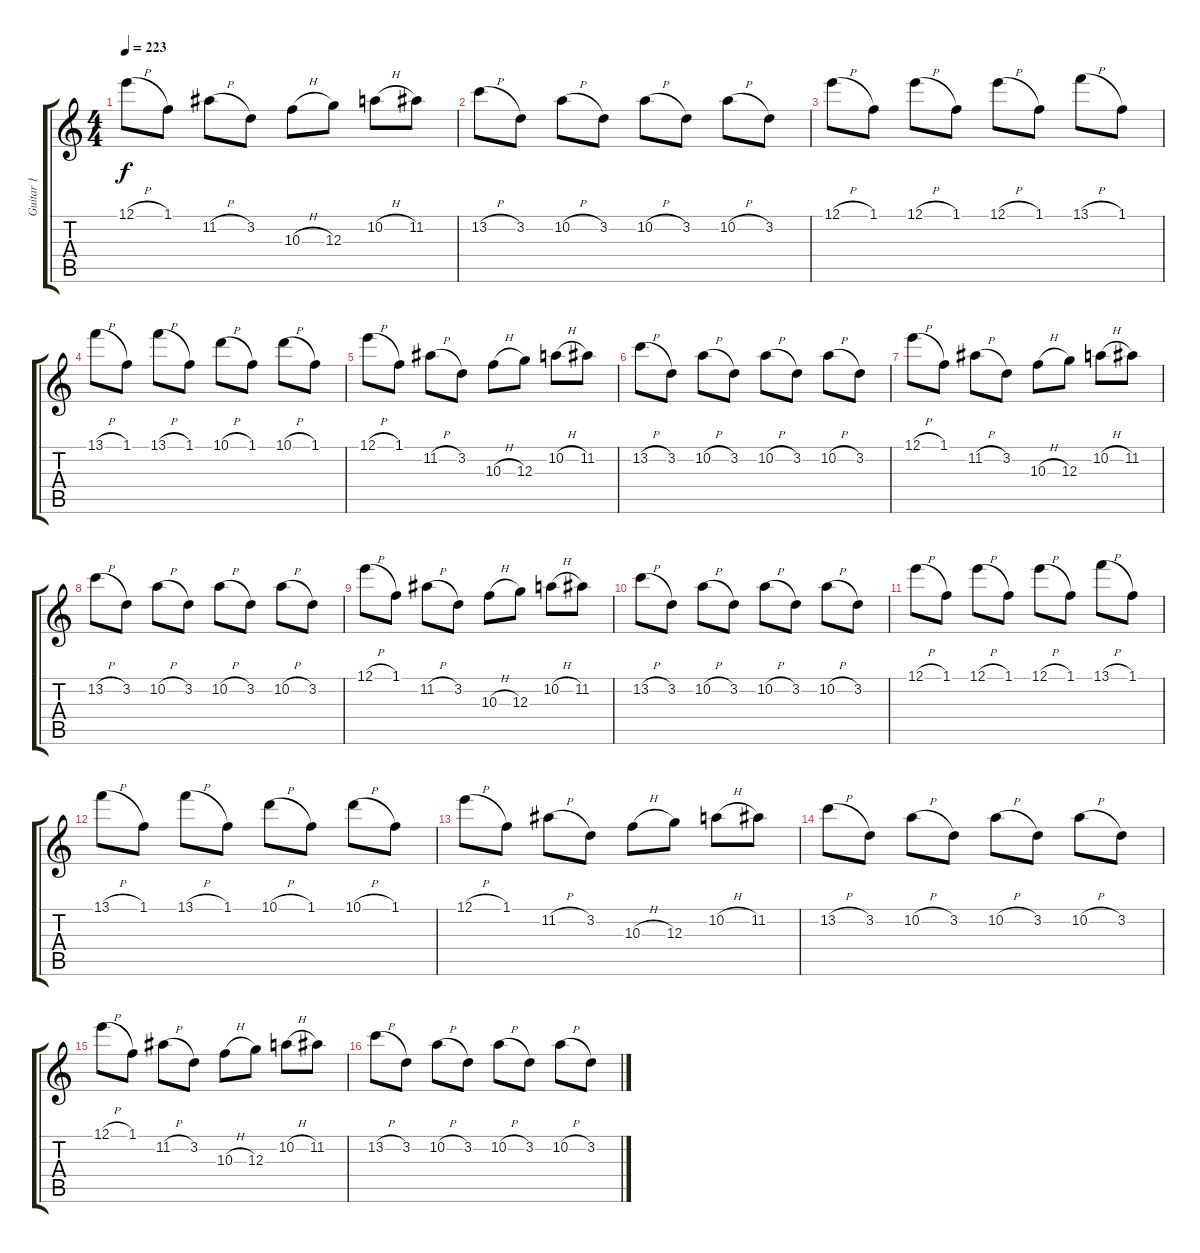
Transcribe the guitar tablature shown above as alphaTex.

\track ("Guitar 1" "Guitar 1") {instrument distortionguitar}
\staff {score tabs}
\tuning (E4 B3 G3 D3 A2 D2) {hide}
\ts (4 4)
\tempo 223
\clef g2
\ks c
12.1{h}.8{dy f} 1.1.8 11.2{h}.8 3.2.8 10.3{h}.8 12.3.8 10.2{h}.8 11.2.8 |
13.2{h}.8 3.2.8 10.2{h}.8 3.2.8 10.2{h}.8 3.2.8 10.2{h}.8 3.2.8 |
12.1{h}.8 1.1.8 12.1{h}.8 1.1.8 12.1{h}.8 1.1.8 13.1{h}.8 1.1.8 |
13.1{h}.8 1.1.8 13.1{h}.8 1.1.8 10.1{h}.8 1.1.8 10.1{h}.8 1.1.8 |
12.1{h}.8 1.1.8 11.2{h}.8 3.2.8 10.3{h}.8 12.3.8 10.2{h}.8 11.2.8 |
13.2{h}.8 3.2.8 10.2{h}.8 3.2.8 10.2{h}.8 3.2.8 10.2{h}.8 3.2.8 |
12.1{h}.8 1.1.8 11.2{h}.8 3.2.8 10.3{h}.8 12.3.8 10.2{h}.8 11.2.8 |
13.2{h}.8 3.2.8 10.2{h}.8 3.2.8 10.2{h}.8 3.2.8 10.2{h}.8 3.2.8 |
12.1{h}.8 1.1.8 11.2{h}.8 3.2.8 10.3{h}.8 12.3.8 10.2{h}.8 11.2.8 |
13.2{h}.8 3.2.8 10.2{h}.8 3.2.8 10.2{h}.8 3.2.8 10.2{h}.8 3.2.8 |
12.1{h}.8 1.1.8 12.1{h}.8 1.1.8 12.1{h}.8 1.1.8 13.1{h}.8 1.1.8 |
13.1{h}.8 1.1.8 13.1{h}.8 1.1.8 10.1{h}.8 1.1.8 10.1{h}.8 1.1.8 |
12.1{h}.8 1.1.8 11.2{h}.8 3.2.8 10.3{h}.8 12.3.8 10.2{h}.8 11.2.8 |
13.2{h}.8 3.2.8 10.2{h}.8 3.2.8 10.2{h}.8 3.2.8 10.2{h}.8 3.2.8 |
12.1{h}.8 1.1.8 11.2{h}.8 3.2.8 10.3{h}.8 12.3.8 10.2{h}.8 11.2.8 |
13.2{h}.8 3.2.8 10.2{h}.8 3.2.8 10.2{h}.8 3.2.8 10.2{h}.8 3.2.8
